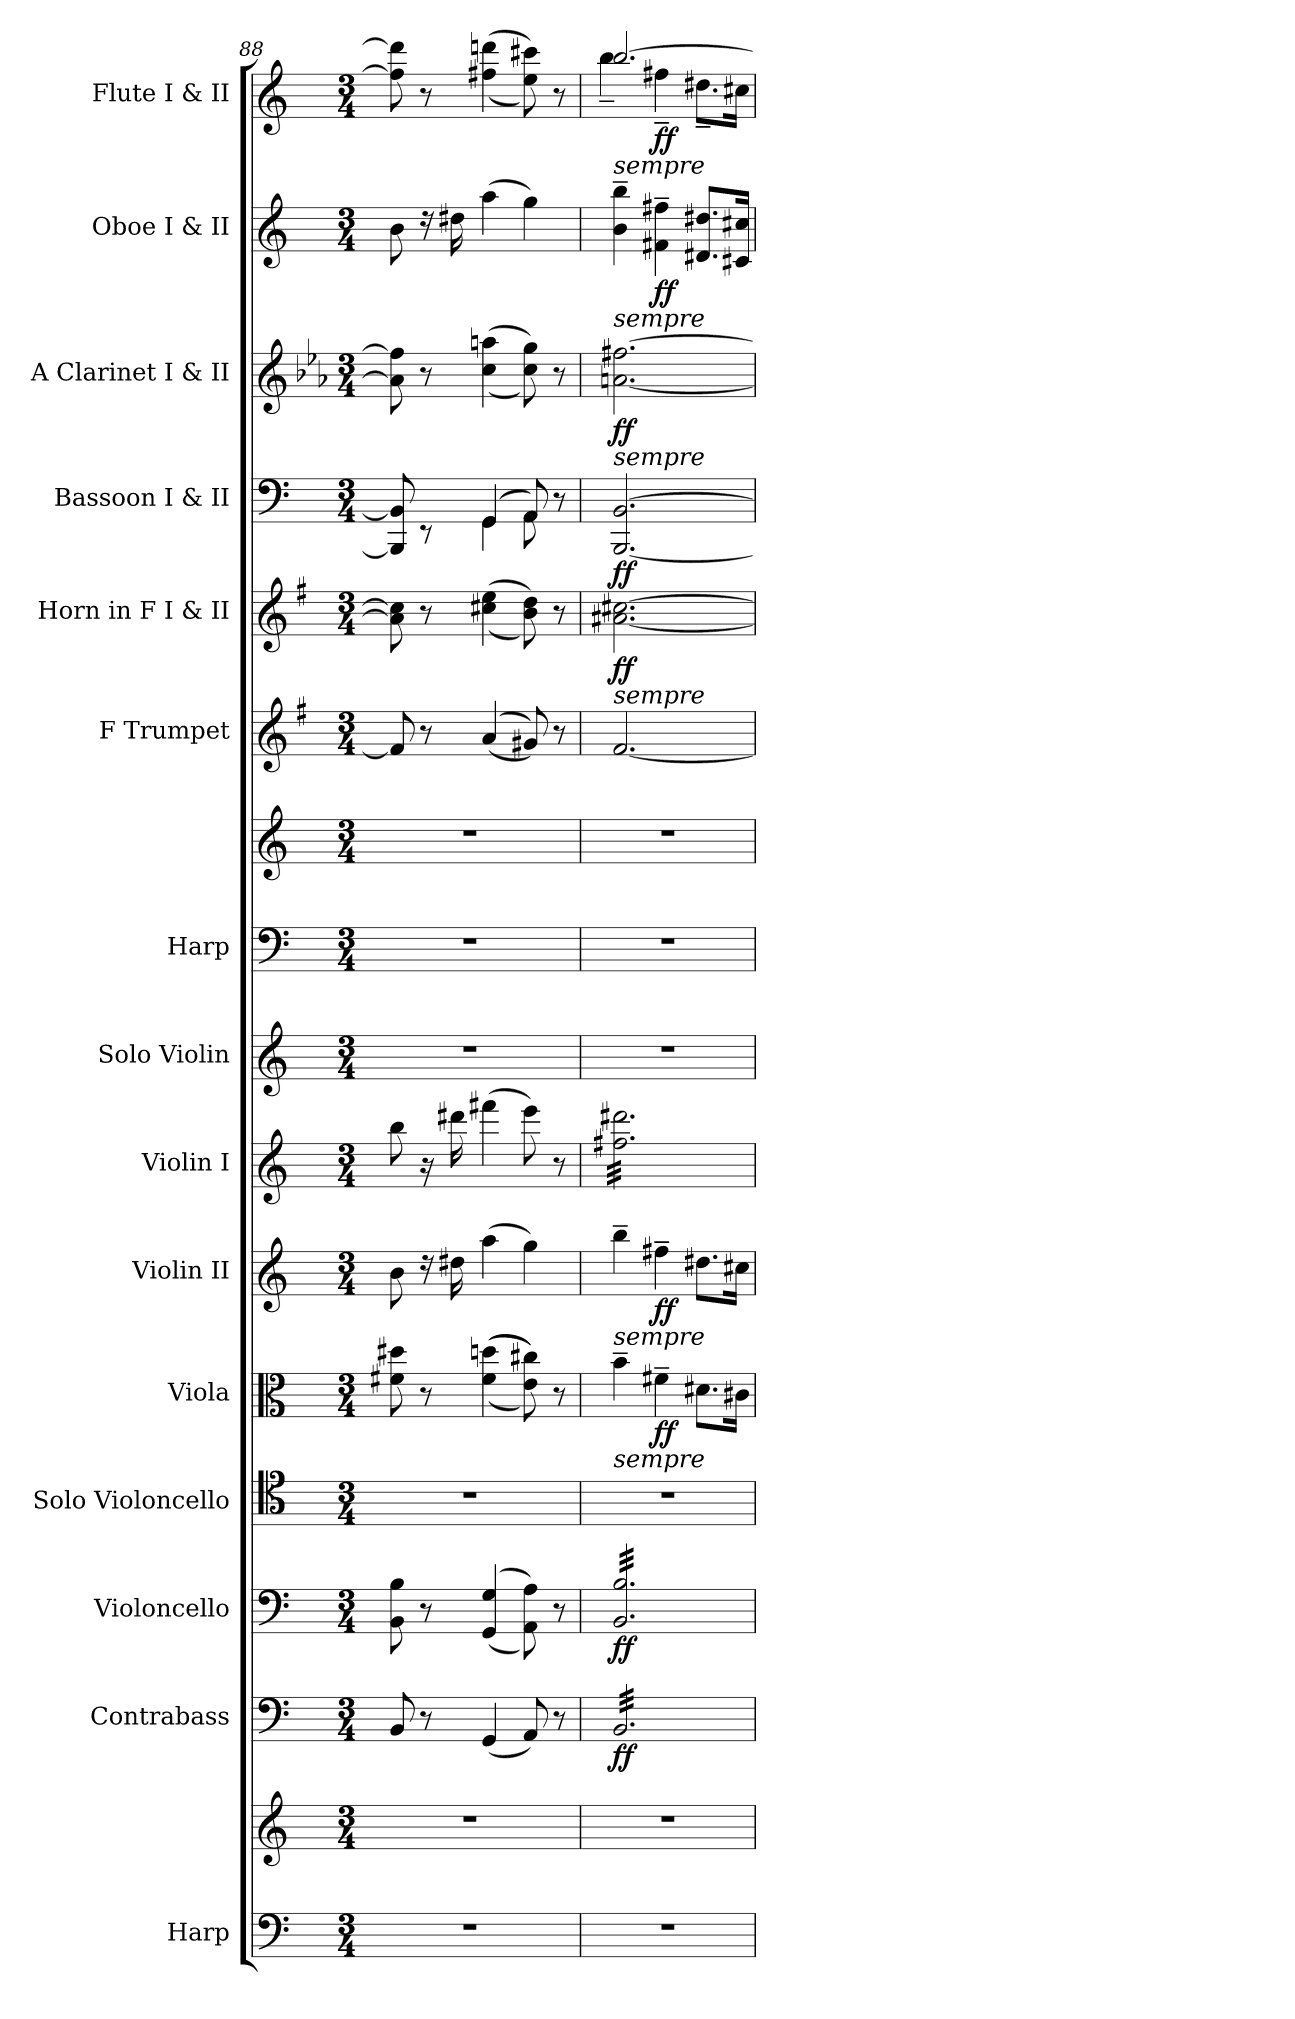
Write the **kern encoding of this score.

**kern	**kern	**kern	**dynam	**kern	**dynam	**kern	**kern	**dynam	**kern	**dynam	**kern	**kern	**kern	**kern	**kern	**kern	**dynam	**kern	**dynam	**kern	**dynam	**kern	**dynam	**kern	**dynam
*part15	*part15	*part14	*part14	*part13	*part13	*part12	*part11	*part11	*part10	*part10	*part9	*part8	*part7	*part7	*part6	*part5	*part5	*part4	*part4	*part3	*part3	*part2	*part2	*part1	*part1
*staff17	*staff16	*staff15	*staff15	*staff14	*staff14	*staff13	*staff12	*staff12	*staff11	*staff11	*staff10	*staff9	*staff8	*staff7	*staff6	*staff5	*staff5	*staff4	*staff4	*staff3	*staff3	*staff2	*staff2	*staff1	*staff1
*I"Harp	*	*I"Contrabass	*	*I"Violoncello	*	*I"Solo Violoncello	*I"Viola	*	*I"Violin II	*	*I"Violin I	*I"Solo Violin	*I"Harp	*	*I"F Trumpet	*I"Horn in F I &amp; II	*	*I"Bassoon I &amp; II	*	*I"A Clarinet I &amp; II	*	*I"Oboe I &amp; II	*	*I"Flute I &amp; II	*
*I'Hrp.	*	*I'Cb.	*	*I'Vc.	*	*I'Vc.	*I'Vla.	*	*I'Vln.	*	*I'Vln.	*I'Vln.	*I'Hrp.	*	*I'F Tpt.	*	*	*I'Bsn.	*	*I'A Cl.	*	*I'Ob.	*	*I'Fl.	*
*clefF4	*clefG2	*clefF4	*	*clefF4	*	*clefC4	*clefC3	*	*clefG2	*	*clefG2	*clefG2	*clefF4	*clefG2	*clefG2	*clefG2	*	*clefF4	*	*clefG2	*	*clefG2	*	*clefG2	*
*	*	*ITrd7c12	*	*	*	*	*	*	*	*	*	*	*	*	*ITrd-3c-5	*ITrd4c7	*	*	*	*ITrd2c3	*	*	*	*	*
*k[]	*k[]	*k[]	*	*k[]	*	*k[]	*k[]	*	*k[]	*	*k[]	*k[]	*k[]	*k[]	*k[]	*k[]	*	*k[]	*	*k[]	*	*k[]	*	*k[]	*
*M3/4	*M3/4	*M3/4	*	*M3/4	*	*M3/4	*M3/4	*	*M3/4	*	*M3/4	*M3/4	*M3/4	*M3/4	*M3/4	*M3/4	*	*M3/4	*	*M3/4	*	*M3/4	*	*M3/4	*
=88	=88	=88	=88	=88	=88	=88	=88	=88	=88	=88	=88	=88	=88	=88	=88	=88	=88	=88	=88	=88	=88	=88	=88	=88	=88
*	*	*	*	*	*	*	*	*	*	*	*	*	*	*	*	*	*	*^	*	*	*	*	*	*	*
2.r	2.r	8BBB/	.	8BB\ 8B\	.	2.r	8f#X\ 8dd#X\	.	8b\	.	8bb\	2.r	2.r	2.r	8b/]	8d#\] 8f#\]	.	8BBB/] 8BB/]	4ryy	.	8f#\] 8dd#\]	.	8b\	.	8ff#\] 8ddd#\]	.
.	.	8r	.	8r	.	.	8r	.	16rdd	.	16r	.	.	.	8r	8r	.	8rEE	.	.	8r	.	16rdd	.	8r	.
.	.	.	.	.	.	.	.	.	16dd#X\	.	16ddd#X\	.	.	.	.	.	.	.	.	.	.	.	16dd#X\	.	.	.
.	.	(<4GGG/	.	(<(>4GG/ 4G/	.	.	(>(>(<4f#\ 4ddn\	.	(>4aa\	.	(>4fff#X\	.	.	.	(<(<4dd/	(>(<4f#X\ 4a\	.	(>4GG/	4GG\	.	(>(<4a\ 4ff#X\	.	(>4aa\	.	(>(<4ff#X\ 4dddn\	.
.	.	8AAA/)	.	8AA\ 8A\))	.	.	8e\ 8cc#X\)))	.	4gg\)	.	8eee\)	.	.	.	8cc#X/))	8e\ 8g\))	.	8AA/)	8AA\	.	8a\ 8ee\))	.	4gg\)	.	8ee\ 8ccc#X\))	.
.	.	8r	.	8r	.	.	8r	.	.	.	8r	.	.	.	8r	8r	.	8r	8ryy	.	8r	.	.	.	8r	.
=89	=89	=89	=89	=89	=89	=89	=89	=89	=89	=89	=89	=89	=89	=89	=89	=89	=89	=89	=89	=89	=89	=89	=89	=89	=89	=89
*	*	*	*	*	*	*	*	*	*	*	*	*	*	*	*	*	*	*	*	*	*	*	*	*	*^	*
!	!	!	!	!	!	!	!	!	!	!	!	!	!	!	!	!	!	!	!	!	!	!	!	!	!LO:TX:b:i:t=sempre	!	!
!	!	!	!	!	!	!	!	!	!	!	!	!	!	!	!	!	!	!	!	!	!	!	!LO:TX:b:i:t=sempre	!	!	!	!
!	!	!	!	!	!	!	!	!	!	!	!	!	!	!	!	!	!	!	!	!	!LO:TX:b:i:t=sempre	!	!	!	!	!	!
!	!	!	!	!	!	!	!	!	!	!	!	!	!	!	!	!	!	!LO:TX:b:i:t=sempre	!	!	!	!	!	!	!	!	!
!	!	!	!	!	!	!	!	!	!	!	!	!	!	!	!	!LO:TX:b:i:t=sempre	!	!	!	!	!	!	!	!	!	!	!
!	!	!	!	!	!	!	!	!	!LO:TX:b:i:t=sempre	!	!	!	!	!	!	!	!	!	!	!	!	!	!	!	!	!	!
!	!	!	!	!	!	!	!LO:TX:b:i:t=sempre	!	!	!	!	!	!	!	!	!	!	!	!	!	!	!	!	!	!	!	!
!	!	!	!	!LO:TX:b:i:t=sempre	!	!	!	!	!	!	!	!	!	!	!	!	!	!	!	!	!	!	!	!	!	!	!
!	!	!LO:TX:b:i:t=sempre	!	!	!	!	!	!	!	!	!	!	!	!	!	!	!	!	!	!	!	!	!	!	!	!	!
!	!	!	!LO:DY:b	!	!LO:DY:b	!	!	!	!	!	!	!	!	!	!	!	!LO:DY:b	!	!	!LO:DY:b	!	!LO:DY:b	!	!	!	!	!
*	*	*	*	*	*	*	*	*	*	*	*	*	*	*	*	*	*	*v	*v	*	*	*	*	*	*	*	*
*	*	*tremolo	*	*	*	*	*	*	*	*	*	*	*	*	*	*	*	*	*	*	*	*	*	*	*	*
*	*	*	*	*tremolo	*	*	*	*	*	*	*	*	*	*	*	*	*	*	*	*	*	*	*	*	*	*
*	*	*	*	*	*	*	*	*	*	*	*tremolo	*	*	*	*	*	*	*	*	*	*	*	*	*	*	*
2.r	2.r	32BBB/LLL	ff	32BB/ 32B/LLL	ff	2.r	4b~\	.	4bb~\	.	32ff#X\ 32ddd#X\LLL	2.r	2.r	2.r	[2.b/	[2.d#X\ [2.f#X\	ff	[2.BBB/ [2.BB/	ff	[2.f#X\ [2.dd#X\	ff	4b\~ 4bb\~	.	[2.bb/	4bb~\	.
.	.	32BBB/	.	32BB/ 32B/	.	.	.	.	.	.	32ff#X\ 32ddd#X\	.	.	.	.	.	.	.	.	.	.	.	.	.	.	.
.	.	32BBB/	.	32BB/ 32B/	.	.	.	.	.	.	32ff#X\ 32ddd#X\	.	.	.	.	.	.	.	.	.	.	.	.	.	.	.
.	.	32BBB/	.	32BB/ 32B/	.	.	.	.	.	.	32ff#X\ 32ddd#X\	.	.	.	.	.	.	.	.	.	.	.	.	.	.	.
.	.	32BBB/	.	32BB/ 32B/	.	.	.	.	.	.	32ff#X\ 32ddd#X\	.	.	.	.	.	.	.	.	.	.	.	.	.	.	.
.	.	32BBB/	.	32BB/ 32B/	.	.	.	.	.	.	32ff#X\ 32ddd#X\	.	.	.	.	.	.	.	.	.	.	.	.	.	.	.
.	.	32BBB/	.	32BB/ 32B/	.	.	.	.	.	.	32ff#X\ 32ddd#X\	.	.	.	.	.	.	.	.	.	.	.	.	.	.	.
.	.	32BBB/	.	32BB/ 32B/	.	.	.	.	.	.	32ff#X\ 32ddd#X\	.	.	.	.	.	.	.	.	.	.	.	.	.	.	.
!	!	!	!	!	!	!	!	!LO:DY:b	!	!LO:DY:b	!	!	!	!	!	!	!	!	!	!	!	!	!LO:DY:b	!	!	!LO:DY:b
.	.	32BBB/	.	32BB/ 32B/	.	.	4f#X~\	ff	4ff#X~\	ff	32ff#X\ 32ddd#X\	.	.	.	.	.	.	.	.	.	.	4f#X\~ 4ff#X\~	ff	.	4ff#X~\	ff
.	.	32BBB/	.	32BB/ 32B/	.	.	.	.	.	.	32ff#X\ 32ddd#X\	.	.	.	.	.	.	.	.	.	.	.	.	.	.	.
.	.	32BBB/	.	32BB/ 32B/	.	.	.	.	.	.	32ff#X\ 32ddd#X\	.	.	.	.	.	.	.	.	.	.	.	.	.	.	.
.	.	32BBB/	.	32BB/ 32B/	.	.	.	.	.	.	32ff#X\ 32ddd#X\	.	.	.	.	.	.	.	.	.	.	.	.	.	.	.
.	.	32BBB/	.	32BB/ 32B/	.	.	.	.	.	.	32ff#X\ 32ddd#X\	.	.	.	.	.	.	.	.	.	.	.	.	.	.	.
.	.	32BBB/	.	32BB/ 32B/	.	.	.	.	.	.	32ff#X\ 32ddd#X\	.	.	.	.	.	.	.	.	.	.	.	.	.	.	.
.	.	32BBB/	.	32BB/ 32B/	.	.	.	.	.	.	32ff#X\ 32ddd#X\	.	.	.	.	.	.	.	.	.	.	.	.	.	.	.
.	.	32BBB/	.	32BB/ 32B/	.	.	.	.	.	.	32ff#X\ 32ddd#X\	.	.	.	.	.	.	.	.	.	.	.	.	.	.	.
.	.	32BBB/	.	32BB/ 32B/	.	.	8.d#X\L	.	8.dd#X\L	.	32ff#X\ 32ddd#X\	.	.	.	.	.	.	.	.	.	.	8.d#X/ 8.dd#X/L	.	.	8.dd#X~\L	.
.	.	32BBB/	.	32BB/ 32B/	.	.	.	.	.	.	32ff#X\ 32ddd#X\	.	.	.	.	.	.	.	.	.	.	.	.	.	.	.
.	.	32BBB/	.	32BB/ 32B/	.	.	.	.	.	.	32ff#X\ 32ddd#X\	.	.	.	.	.	.	.	.	.	.	.	.	.	.	.
.	.	32BBB/	.	32BB/ 32B/	.	.	.	.	.	.	32ff#X\ 32ddd#X\	.	.	.	.	.	.	.	.	.	.	.	.	.	.	.
.	.	32BBB/	.	32BB/ 32B/	.	.	.	.	.	.	32ff#X\ 32ddd#X\	.	.	.	.	.	.	.	.	.	.	.	.	.	.	.
.	.	32BBB/	.	32BB/ 32B/	.	.	.	.	.	.	32ff#X\ 32ddd#X\	.	.	.	.	.	.	.	.	.	.	.	.	.	.	.
.	.	32BBB/	.	32BB/ 32B/	.	.	16c#X\Jk	.	16cc#X\Jk	.	32ff#X\ 32ddd#X\	.	.	.	.	.	.	.	.	.	.	16c#X/ 16cc#X/Jk	.	.	16cc#X\Jk	.
.	.	32BBB/JJJ	.	32BB/ 32B/JJJ	.	.	.	.	.	.	32ff#X\ 32ddd#X\JJJ	.	.	.	.	.	.	.	.	.	.	.	.	.	.	.
*	*	*	*	*	*	*	*	*	*	*	*Xtremolo	*	*	*	*	*	*	*	*	*	*	*	*	*	*	*
*	*	*	*	*Xtremolo	*	*	*	*	*	*	*	*	*	*	*	*	*	*	*	*	*	*	*	*	*	*
*	*	*Xtremolo	*	*	*	*	*	*	*	*	*	*	*	*	*	*	*	*	*	*	*	*	*	*	*	*
*	*	*	*	*	*	*	*	*	*	*	*	*	*	*	*	*	*	*	*	*	*	*	*	*v	*v	*
=	=	=	=	=	=	=	=	=	=	=	=	=	=	=	=	=	=	=	=	=	=	=	=	=	=
*-	*-	*-	*-	*-	*-	*-	*-	*-	*-	*-	*-	*-	*-	*-	*-	*-	*-	*-	*-	*-	*-	*-	*-	*-	*-
